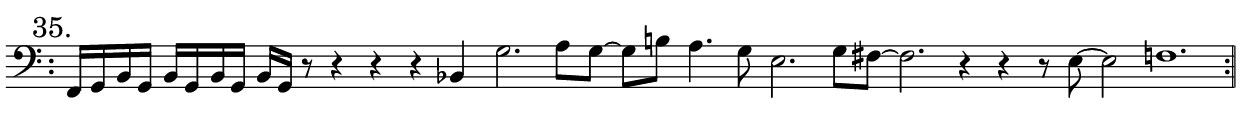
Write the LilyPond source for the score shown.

\version "2.19.80"


phrase = \relative c, {

  \clef "bass"
  \mark "35." 
  \cadenzaOn
  f16[ g b g] b[ g b g] b[ g] r8 r4 r r
  bes4 g'2. a8[ g~] g[ b!] a4. g8 e2. g8[ fis~] fis2.
  r4 r r8 e8~ e2 f1.

}

\score {
  \midi { }
  \defineBarLine ":" #'("" ":" "")
  \new Staff = "phrase" {
    \bar ":"
    \phrase
    \set Score.repeatCommands = #'(end-repeat)
  }
  \layout {
    \context { \Staff
      \remove Time_signature_engraver
      \override BarLine.hair-thickness = #-1
      \override BarLine.thick-thickness = #-1
    }
  }
}
\header { tagline = "" }
\paper {
  top-margin = 1
  bottom-margin = 1
  left-margin = 1
  right-margin = 1
  indent = 0
}

